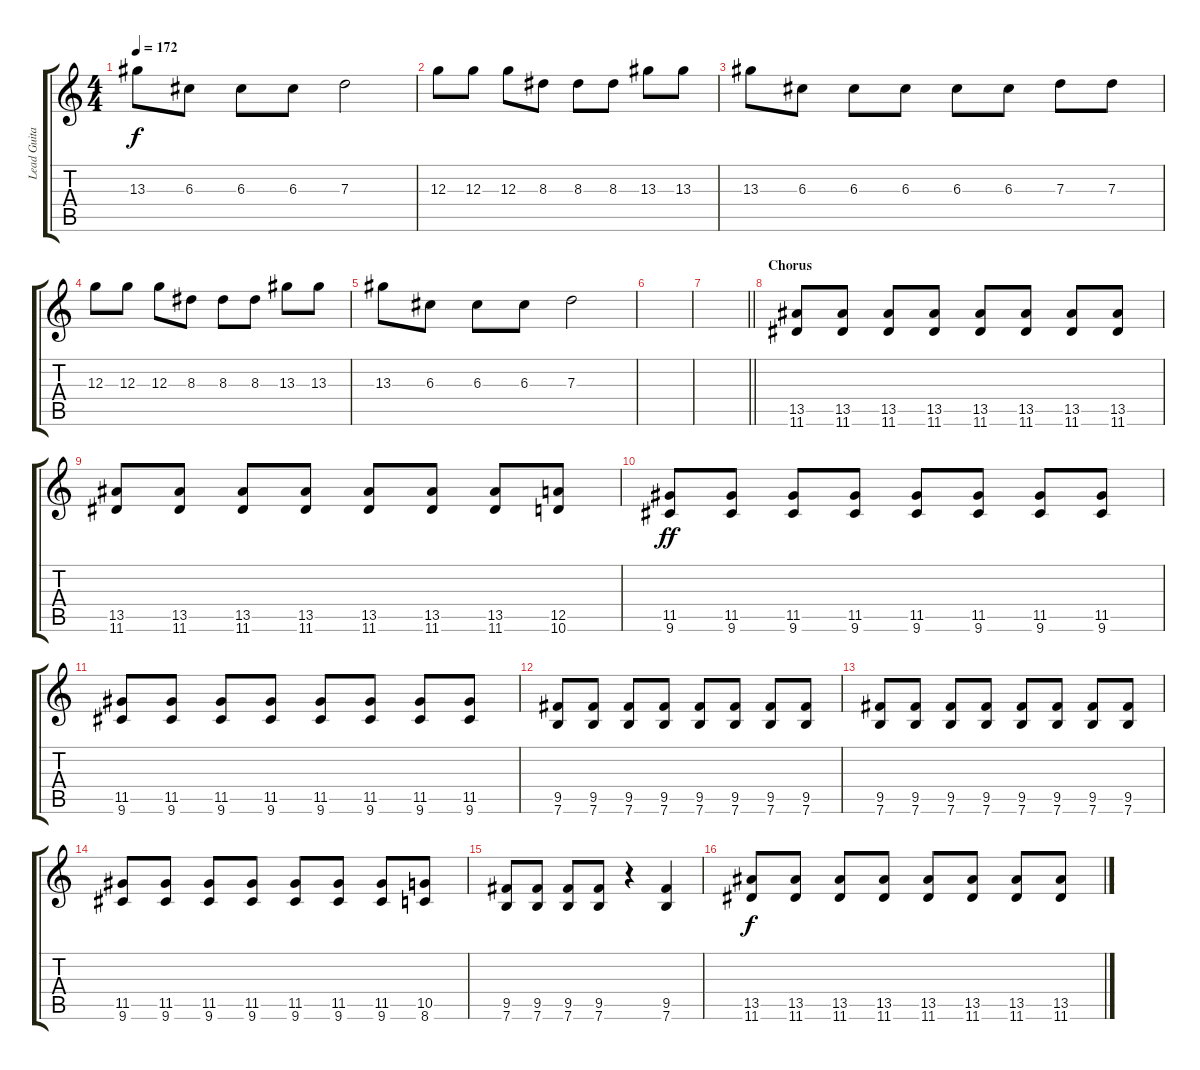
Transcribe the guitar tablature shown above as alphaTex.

\track ("Lead Guitar 1" "Lead Guita") {instrument distortionguitar}
\staff {score tabs}
\tuning (E4 B3 G3 D3 A2 E2) {hide}
\ts (4 4)
\tempo 172
\clef g2
\ks c
13.3.8{dy f} 6.3.8 6.3.8 6.3.8 7.3.2 |
12.3.8 12.3.8 12.3.8 8.3.8 8.3.8 8.3.8 13.3.8 13.3.8 |
13.3.8 6.3.8 6.3.8 6.3.8 6.3.8 6.3.8 7.3.8 7.3.8 |
12.3.8 12.3.8 12.3.8 8.3.8 8.3.8 8.3.8 13.3.8 13.3.8 |
13.3.8 6.3.8 6.3.8 6.3.8 7.3.2 |
|
\barLineRight lightlight
|
\section ("" "Chorus")
(13.5 11.6).8 (13.5 11.6).8 (13.5 11.6).8 (13.5 11.6).8 (13.5 11.6).8 (13.5 11.6).8 (13.5 11.6).8 (13.5 11.6).8 |
(13.5 11.6).8 (13.5 11.6).8 (13.5 11.6).8 (13.5 11.6).8 (13.5 11.6).8 (13.5 11.6).8 (13.5 11.6).8 (12.5 10.6).8 |
(11.5 9.6).8{dy ff} (11.5 9.6).8 (11.5 9.6).8 (11.5 9.6).8 (11.5 9.6).8 (11.5 9.6).8 (11.5 9.6).8 (11.5 9.6).8 |
(11.5 9.6).8 (11.5 9.6).8 (11.5 9.6).8 (11.5 9.6).8 (11.5 9.6).8 (11.5 9.6).8 (11.5 9.6).8 (11.5 9.6).8 |
(9.5 7.6).8 (9.5 7.6).8 (9.5 7.6).8 (9.5 7.6).8 (9.5 7.6).8 (9.5 7.6).8 (9.5 7.6).8 (9.5 7.6).8 |
(9.5 7.6).8 (9.5 7.6).8 (9.5 7.6).8 (9.5 7.6).8 (9.5 7.6).8 (9.5 7.6).8 (9.5 7.6).8 (9.5 7.6).8 |
(11.5 9.6).8 (11.5 9.6).8 (11.5 9.6).8 (11.5 9.6).8 (11.5 9.6).8 (11.5 9.6).8 (11.5 9.6).8 (10.5 8.6).8 |
(9.5 7.6).8 (9.5 7.6).8 (9.5 7.6).8 (9.5 7.6).8 r.4 (9.5 7.6).4 |
(13.5 11.6).8{dy f} (13.5 11.6).8 (13.5 11.6).8 (13.5 11.6).8 (13.5 11.6).8 (13.5 11.6).8 (13.5 11.6).8 (13.5 11.6).8
